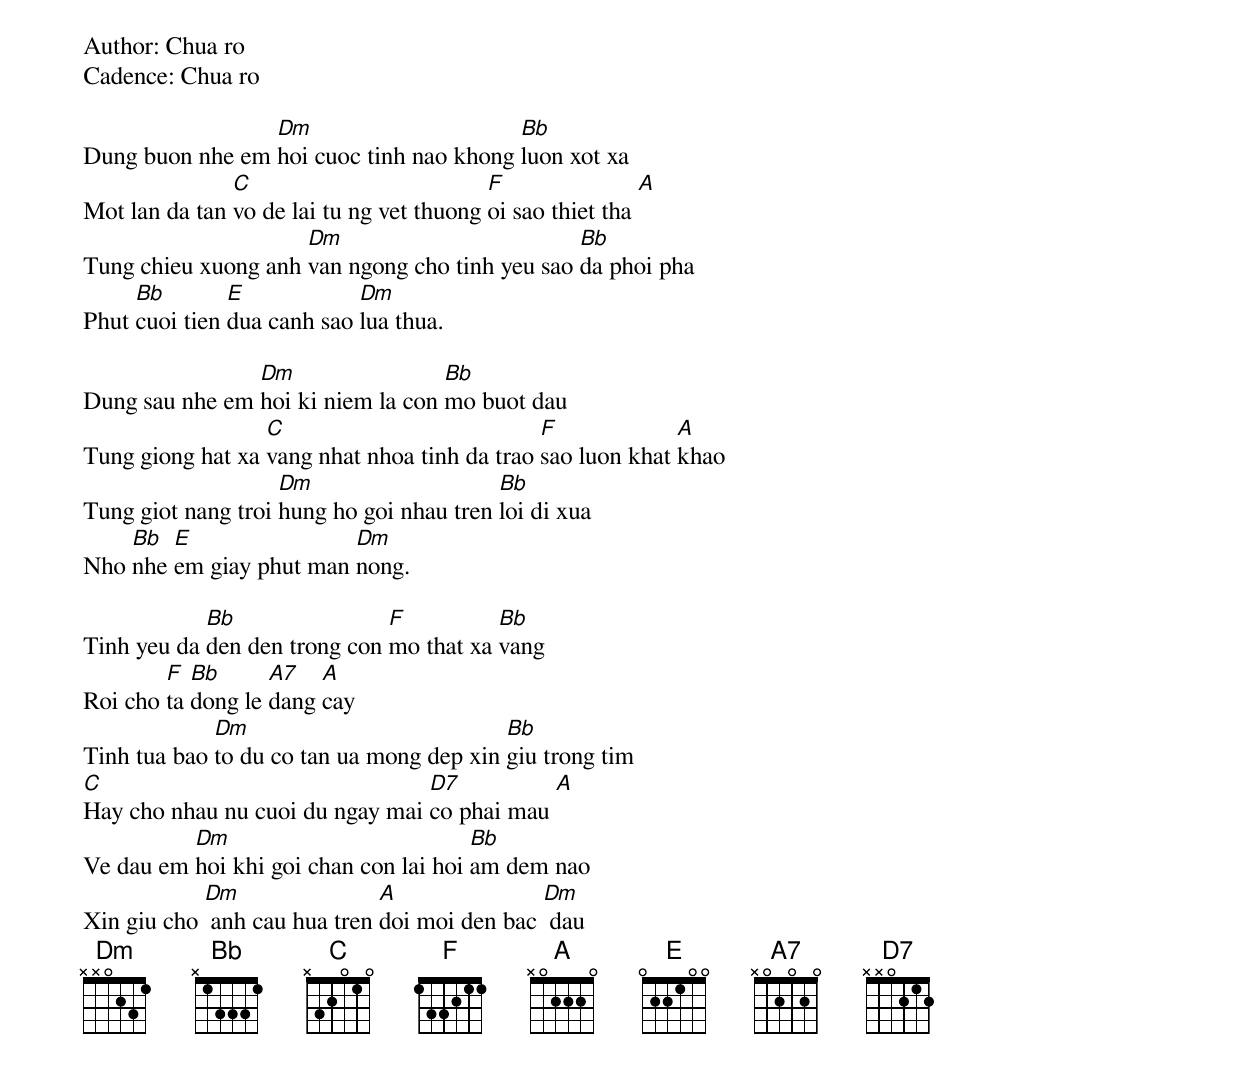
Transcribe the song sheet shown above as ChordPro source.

Author: Chua ro
Cadence: Chua ro

Dung buon nhe em [Dm]hoi cuoc tinh nao khong [Bb]luon xot xa
Mot lan da tan [C]vo de lai tu ng vet thuong [F]oi sao thiet tha [A]
Tung chieu xuong anh [Dm]van ngong cho tinh yeu sao [Bb]da phoi pha
Phut [Bb]cuoi tien [E]dua canh sao [Dm]lua thua.

Dung sau nhe em [Dm]hoi ki niem la con [Bb]mo buot dau
Tung giong hat xa [C]vang nhat nhoa tinh da trao [F]sao luon khat [A]khao
Tung giot nang troi [Dm]hung ho goi nhau tren [Bb]loi di xua
Nho [Bb]nhe [E]em giay phut man [Dm]nong.

Tinh yeu da [Bb]den den trong con [F]mo that xa [Bb]vang
Roi cho [F]ta [Bb]dong le [A7]dang [A]cay
Tinh tua bao [Dm]to du co tan ua mong dep xin [Bb]giu trong tim
[C]Hay cho nhau nu cuoi du ngay mai [D7]co phai mau [A]
Ve dau em [Dm]hoi khi goi chan con lai hoi [Bb]am dem nao
Xin giu cho [Dm] anh cau hua tren [A]doi moi den bac [Dm] dau
